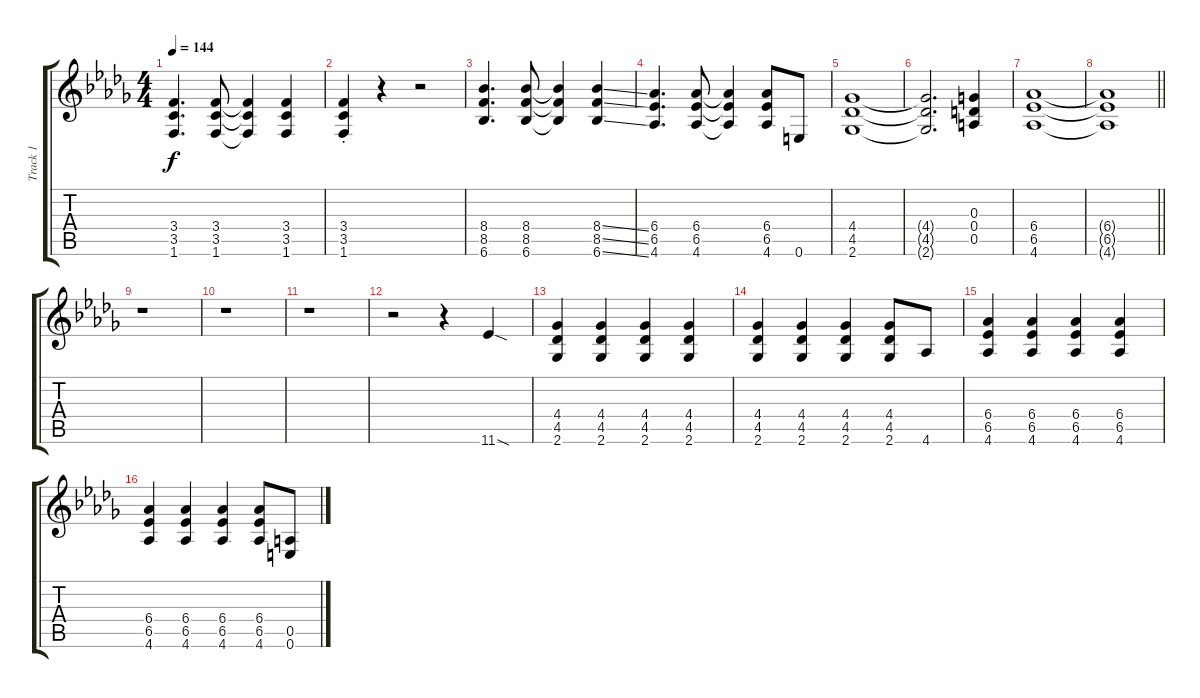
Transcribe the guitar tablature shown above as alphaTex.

\track ("Track 1" "Track 1") {instrument distortionguitar}
\staff {score tabs}
\tuning (E4 B3 G3 D3 A2 E2) {hide}
\ts (4 4)
\tempo 144
\clef g2
\ks db
(3.4 3.5 1.6).4{d dy f} (3.4 3.5 1.6).8 (3.4{t} 3.5{t} 1.6{t}).4 (3.4 3.5 1.6).4 |
(3.4{st} 3.5{st} 1.6{st}).4 r.4 r.2 |
(8.4 8.5 6.6).4{d} (8.4 8.5 6.6).8 (8.4{t} 8.5{t} 6.6{t}).4 (8.4{ss} 8.5{ss} 6.6{ss}).4 |
(6.4 6.5 4.6).4{d} (6.4 6.5 4.6).8 (6.4{t} 6.5{t} 4.6{t}).4 (6.4 6.5 4.6).8 0.6.8 |
(4.4 4.5 2.6).1 |
(4.4{t} 4.5{t} 2.6{t}).2{d} (0.3 0.4 0.5).4 |
(6.4 6.5 4.6).1 |
\barLineRight lightlight
(6.4{t} 6.5{t} 4.6{t}).1 |
r.1 |
r.1 |
r.1 |
r.2 r.4 11.6{sod}.4 |
(4.4 4.5 2.6).4 (4.4 4.5 2.6).4 (4.4 4.5 2.6).4 (4.4 4.5 2.6).4 |
(4.4 4.5 2.6).4 (4.4 4.5 2.6).4 (4.4 4.5 2.6).4 (4.4 4.5 2.6).8 4.6.8 |
(6.4 6.5 4.6).4 (6.4 6.5 4.6).4 (6.4 6.5 4.6).4 (6.4 6.5 4.6).4 |
(6.4 6.5 4.6).4 (6.4 6.5 4.6).4 (6.4 6.5 4.6).4 (6.4 6.5 4.6).8 (0.5 0.6).8
